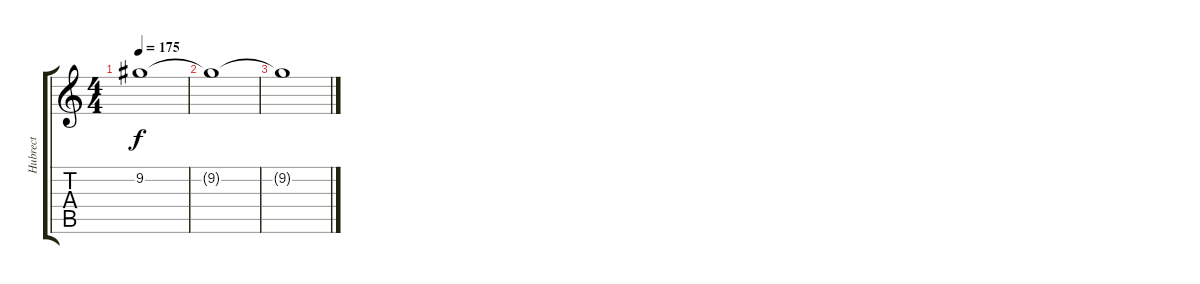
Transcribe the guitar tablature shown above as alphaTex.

\track ("Hubrect" "Hubrect") {instrument distortionguitar}
\staff {score tabs}
\tuning (E4 B3 G3 D3 A2 E2) {hide}
\ts (4 4)
\tempo 175
\clef g2
\ks c
9.2{t}.1{dy f} |
9.2{t}.1 |
9.2{t}.1
